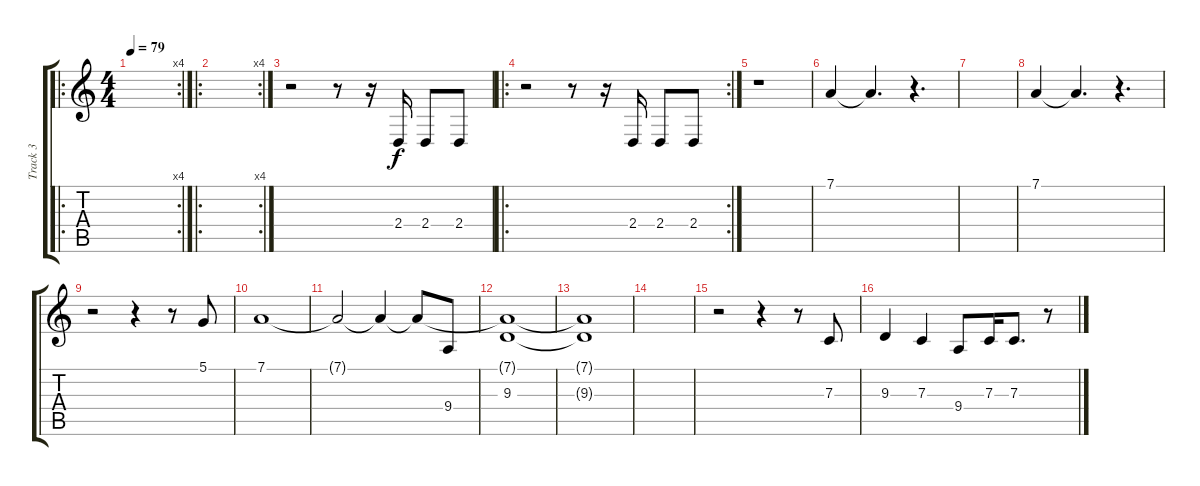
\track ("Track 3" "Track 3") {instrument lead1square}
\staff {score tabs}
\tuning (D4 A3 F3 C3 G2 C2) {hide}
\ro
\rc 4
\ts (4 4)
\tempo 79
\clef g2
\ks c
|
\ro
\rc 4
|
r.2 r.8 r.16 2.4.16 2.4.8 2.4.8 |
\ro
\rc 2
r.2 r.8 r.16 2.4.16 2.4.8 2.4.8 |
r.1 |
7.1.4 7.1{t}.4{d} r.4{d} |
|
7.1.4 7.1{t}.4{d} r.4{d} |
r.2 r.4 r.8 5.1.8 |
7.1.1 |
7.1{t}.2 7.1{t}.4 7.1{t}.8 9.4.8 |
(7.1{t} 9.3).1 |
(7.1{t} 9.3{t}).1 |
|
r.2 r.4 r.8 7.3.8 |
9.3.4 7.3.4 9.4.8 7.3.16 7.3.8{d} r.8
